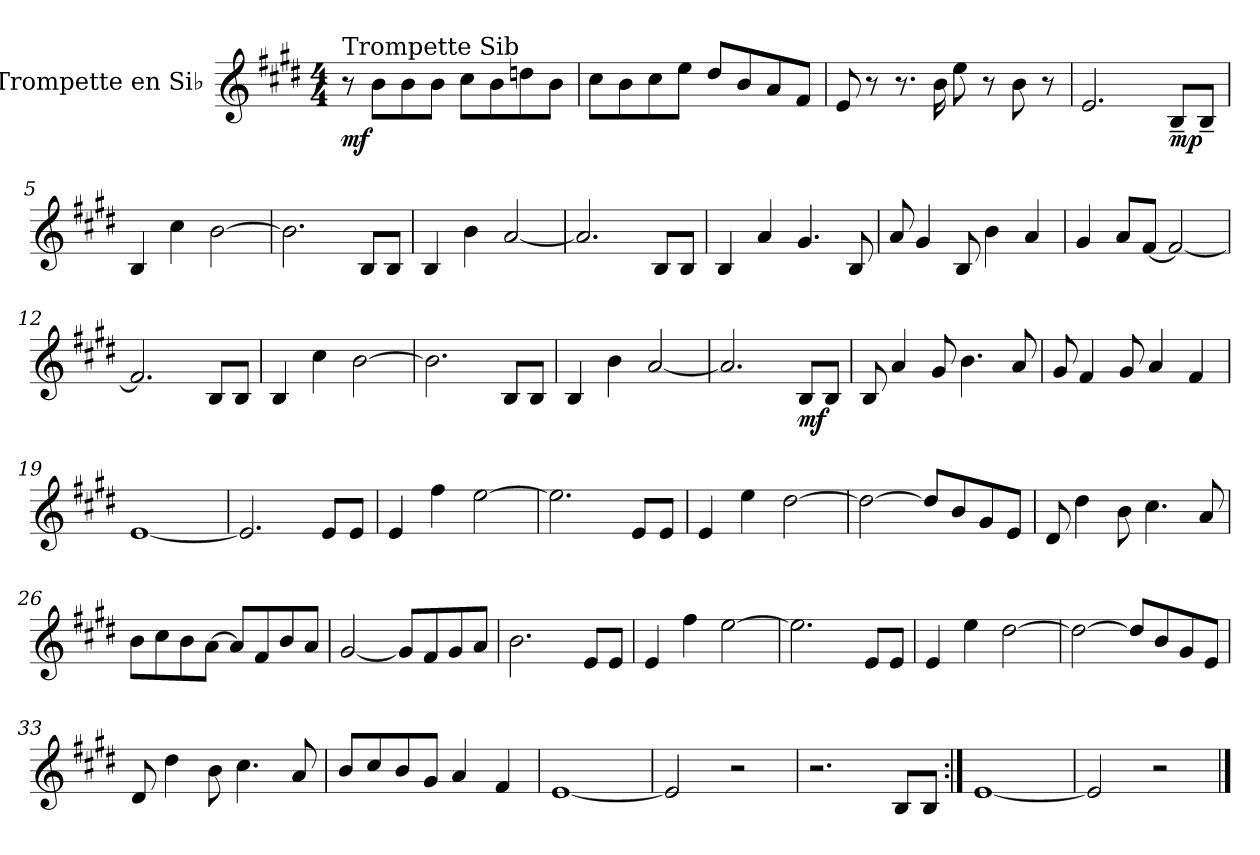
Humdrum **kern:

**kern	**dynam
*part1	*part1
*staff1	*staff1
*I"Trompette en Si♭	*
*I'Tromp. Si♭	*
*clefG2	*
*ITrd1c2	*
*k[f#c#]	*
*M4/4	*
=1	=1
!LO:TX:a:t=Trompette Sib	!
!	!LO:DY:b
8r	mf
8a\L	.
8a\	.
8a\J	.
8b\L	.
8a\	.
8ccn\	.
8a\J	.
=2	=2
8b\L	.
8a\	.
8b\	.
8dd\J	.
8cc#/L	.
8a/	.
8g/	.
8e/J	.
=3	=3
8d/	.
8r	.
8.r	.
16a\	.
8dd\	.
8r	.
8a\	.
8r	.
=4	=4
2.d/	.
!	!LO:DY:b
8A~/L	mp
8A~/J	.
!!LO:LB:g=z
=5	=5
4A/	.
4b\	.
[2a\	.
=6	=6
2.a\]	.
8A/L	.
8A/J	.
=7	=7
4A/	.
4a\	.
[2g/	.
=8	=8
2.g/]	.
8A/L	.
8A/J	.
=9	=9
4A/	.
4g/	.
4.f#/	.
8A/	.
!!LO:LB:g=z
=10	=10
8g/	.
4f#/	.
8A/	.
4a\	.
4g/	.
=11	=11
4f#/	.
8g/L	.
[8e/J	.
2e/_	.
=12	=12
2.e/]	.
8A/L	.
8A/J	.
=13	=13
4A/	.
4b\	.
[2a\	.
=14	=14
2.a\]	.
8A/L	.
8A/J	.
!!LO:LB:g=z
=15	=15
4A/	.
4a\	.
[2g/	.
=16	=16
2.g/]	.
!	!LO:DY:b
8A/L	mf
8A/J	.
=17	=17
8A/	.
4g/	.
8f#/	.
4.a\	.
8g/	.
=18	=18
8f#/	.
4e/	.
8f#/	.
4g/	.
4e/	.
=19	=19
[1d	.
=20	=20
2.d/]	.
8d/L	.
8d/J	.
!!LO:LB:g=z
=21	=21
4d/	.
4ee\	.
[2dd\	.
=22	=22
2.dd\]	.
8d/L	.
8d/J	.
=23	=23
4d/	.
4dd\	.
[2cc#\	.
=24	=24
2cc#\_	.
8cc#/L]	.
8a/	.
8f#/	.
8d/J	.
=25	=25
8c#/	.
4cc#\	.
8a\	.
4.b\	.
8g/	.
!!LO:LB:g=z
=26	=26
8a\L	.
8b\	.
8a\	.
[8g\J	.
8g/L]	.
8e/	.
8a/	.
8g/J	.
=27	=27
[2f#/	.
8f#/L]	.
8e/	.
8f#/	.
8g/J	.
=28	=28
2.a\	.
8d/L	.
8d/J	.
=29	=29
4d/	.
4ee\	.
[2dd\	.
=30	=30
2.dd\]	.
8d/L	.
8d/J	.
!!LO:LB:g=z
=31	=31
4d/	.
4dd\	.
[2cc#\	.
=32	=32
2cc#\_	.
8cc#/L]	.
8a/	.
8f#/	.
8d/J	.
=33	=33
8c#/	.
4cc#\	.
8a\	.
4.b\	.
8g/	.
=34	=34
8a/L	.
8b/	.
8a/	.
8f#/J	.
4g/	.
4e/	.
!!LO:LB:g=z
=35	=35
[1d	.
=36	=36
2d/]	.
2r	.
=37	=37
2.r	.
8A/L	.
8A/J	.
=38:|!	=38:|!
[1d	.
=39	=39
2d/]	.
2r	.
==	==
*-	*-
